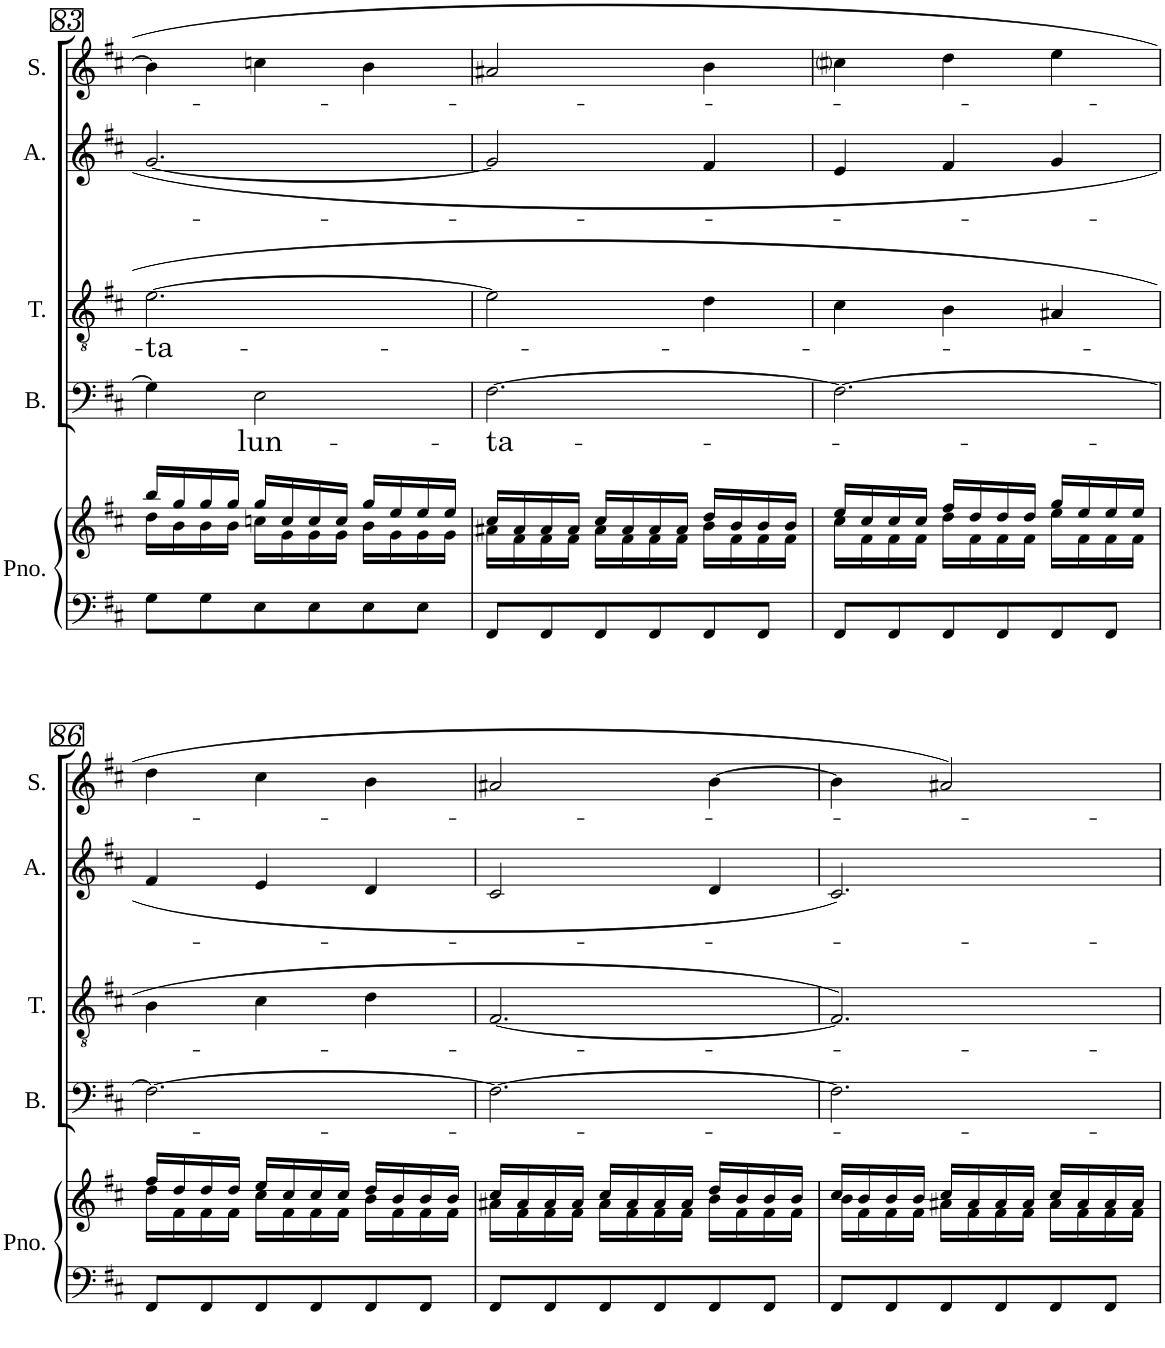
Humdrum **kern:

**kern	**kern	**kern	**text	**kern	**text	**kern	**kern
*part5	*part5	*part4	*part4	*part3	*part3	*part2	*part1
*staff6	*staff5	*staff4	*staff4	*staff3	*staff3	*staff2	*staff1
*I"Piano	*	*I"Bass	*	*I"Tenor	*	*I"Alto	*I"Soprano
*I'Pno.	*	*I'B.	*	*I'T.	*	*I'A.	*I'S.
!!LO:PB:g=z
*clefF4	*clefG2	*clefF4	*	*clefGv2	*	*clefG2	*clefG2
*	*	*Trd7c12	*	*	*	*	*
*k[f#c#]	*k[f#c#]	*k[f#c#]	*	*k[f#c#]	*	*k[f#c#]	*k[f#c#]
*M3/4	*M3/4	*M3/4	*	*M3/4	*	*M3/4	*M3/4
=83	=83	=83	=83	=83	=83	=83	=83
*	*^	*	*	*	*	*	*
!	!	!	!	!	!	!LO:LY:b	!	!
8G\L	16bb/LL	16dd\LL	4G\]	.	[2.e\	-ta-	[2.g/	4b\]
.	16gg/	16b\	.	.	.	.	.	.
8G\	16gg/	16b\	.	.	.	.	.	.
.	16gg/JJ	16b\JJ	.	.	.	.	.	.
!	!	!	!	!LO:LY:b	!	!	!	!
8E\	16gg/LL	16ccn\LL	2E\	-lun-	.	.	.	4ccn\
.	16cc/	16g\	.	.	.	.	.	.
8E\	16cc/	16g\	.	.	.	.	.	.
.	16cc/JJ	16g\JJ	.	.	.	.	.	.
8E\	16gg/LL	16b\LL	.	.	.	.	.	4b\
.	16ee/	16g\	.	.	.	.	.	.
8E\J	16ee/	16g\	.	.	.	.	.	.
.	16ee/JJ	16g\JJ	.	.	.	.	.	.
=84	=84	=84	=84	=84	=84	=84	=84	=84
!	!	!	!	!LO:LY:b	!	!	!	!
8FF#/L	16cc#/LL	16a#X\LL	[2.F#\	-ta-	2e\]	.	2g/]	2a#X/
.	16a#/	16f#\	.	.	.	.	.	.
8FF#/	16a#/	16f#\	.	.	.	.	.	.
.	16a#/JJ	16f#\JJ	.	.	.	.	.	.
8FF#/	16cc#/LL	16a#\LL	.	.	.	.	.	.
.	16a#/	16f#\	.	.	.	.	.	.
8FF#/	16a#/	16f#\	.	.	.	.	.	.
.	16a#/JJ	16f#\JJ	.	.	.	.	.	.
8FF#/	16dd/LL	16b\LL	.	.	4d\	.	4f#/	4b\
.	16b/	16f#\	.	.	.	.	.	.
8FF#/J	16b/	16f#\	.	.	.	.	.	.
.	16b/JJ	16f#\JJ	.	.	.	.	.	.
=85	=85	=85	=85	=85	=85	=85	=85	=85
8FF#/L	16ee/LL	16cc#\LL	2.F#\_	.	4c#\	.	4e/	4cc#i\
.	16cc#/	16f#\	.	.	.	.	.	.
8FF#/	16cc#/	16f#\	.	.	.	.	.	.
.	16cc#/JJ	16f#\JJ	.	.	.	.	.	.
8FF#/	16ff#/LL	16dd\LL	.	.	4B\	.	4f#/	4dd\
.	16dd/	16f#\	.	.	.	.	.	.
8FF#/	16dd/	16f#\	.	.	.	.	.	.
.	16dd/JJ	16f#\JJ	.	.	.	.	.	.
8FF#/	16gg/LL	16ee\LL	.	.	4A#X/	.	4g/	4ee\
.	16ee/	16f#\	.	.	.	.	.	.
8FF#/J	16ee/	16f#\	.	.	.	.	.	.
.	16ee/JJ	16f#\JJ	.	.	.	.	.	.
!!LO:LB:g=z
=86	=86	=86	=86	=86	=86	=86	=86	=86
8FF#/L	16ff#/LL	16dd\LL	2.F#\_	.	4B\	.	4f#/	4dd\
.	16dd/	16f#\	.	.	.	.	.	.
8FF#/	16dd/	16f#\	.	.	.	.	.	.
.	16dd/JJ	16f#\JJ	.	.	.	.	.	.
8FF#/	16ee/LL	16cc#\LL	.	.	4c#\	.	4e/	4cc#\
.	16cc#/	16f#\	.	.	.	.	.	.
8FF#/	16cc#/	16f#\	.	.	.	.	.	.
.	16cc#/JJ	16f#\JJ	.	.	.	.	.	.
8FF#/	16dd/LL	16b\LL	.	.	4d\	.	4d/	4b\
.	16b/	16f#\	.	.	.	.	.	.
8FF#/J	16b/	16f#\	.	.	.	.	.	.
.	16b/JJ	16f#\JJ	.	.	.	.	.	.
=87	=87	=87	=87	=87	=87	=87	=87	=87
8FF#/L	16cc#/LL	16a#X\LL	2.F#\_	.	[2.F#/	.	2c#/	2a#X/
.	16a#/	16f#\	.	.	.	.	.	.
8FF#/	16a#/	16f#\	.	.	.	.	.	.
.	16a#/JJ	16f#\JJ	.	.	.	.	.	.
8FF#/	16cc#/LL	16a#\LL	.	.	.	.	.	.
.	16a#/	16f#\	.	.	.	.	.	.
8FF#/	16a#/	16f#\	.	.	.	.	.	.
.	16a#/JJ	16f#\JJ	.	.	.	.	.	.
8FF#/	16dd/LL	16b\LL	.	.	.	.	4d/	[4b\
.	16b/	16f#\	.	.	.	.	.	.
8FF#/J	16b/	16f#\	.	.	.	.	.	.
.	16b/JJ	16f#\JJ	.	.	.	.	.	.
=88	=88	=88	=88	=88	=88	=88	=88	=88
8FF#/L	16cc#/LL	16b\LL	2.F#\]	.	2.F#/]	.	2.c#/	4b\]
.	16b/	16f#\	.	.	.	.	.	.
8FF#/	16b/	16f#\	.	.	.	.	.	.
.	16b/JJ	16f#\JJ	.	.	.	.	.	.
8FF#/	16cc#/LL	16a#X\LL	.	.	.	.	.	2a#X/
.	16a#/	16f#\	.	.	.	.	.	.
8FF#/	16a#/	16f#\	.	.	.	.	.	.
.	16a#/JJ	16f#\JJ	.	.	.	.	.	.
8FF#/	16cc#/LL	16a#\LL	.	.	.	.	.	.
.	16a#/	16f#\	.	.	.	.	.	.
8FF#/J	16a#/	16f#\	.	.	.	.	.	.
.	16a#/JJ	16f#\JJ	.	.	.	.	.	.
*	*v	*v	*	*	*	*	*	*
=	=	=	=	=	=	=	=
*-	*-	*-	*-	*-	*-	*-	*-
